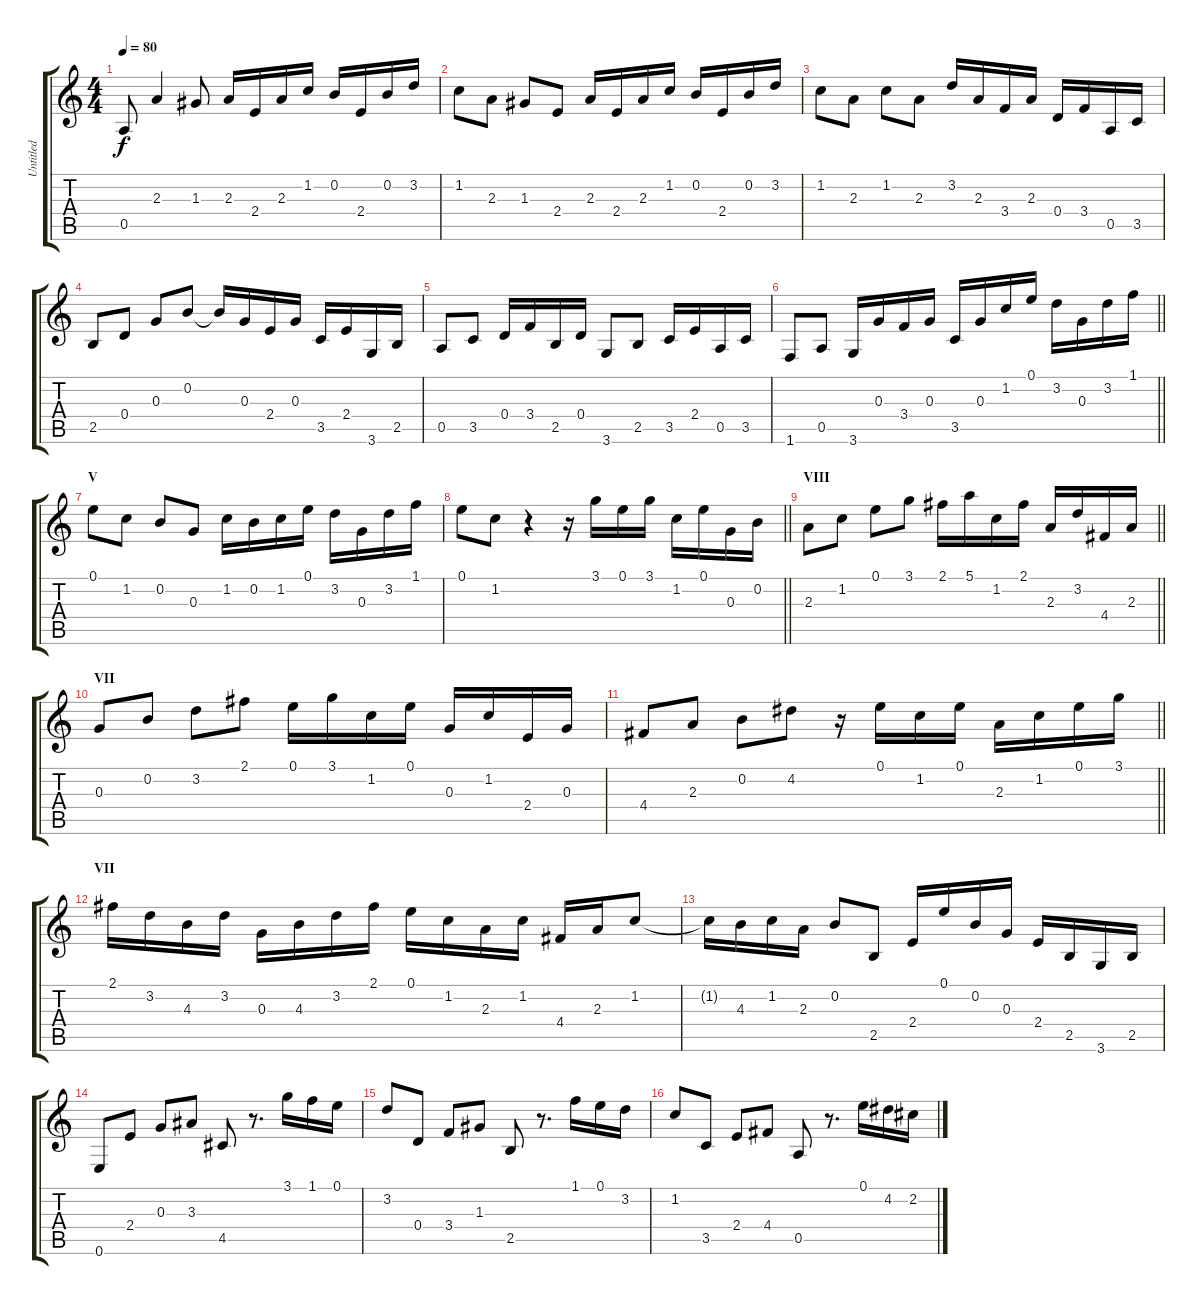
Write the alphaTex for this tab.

\track ("Untitled" "Untitled") {instrument acousticguitarnylon}
\staff {score tabs}
\tuning (E4 B3 G3 D3 A2 E2) {hide}
\ts (4 4)
\tempo 80
\clef g2
\ks c
0.5.8{dy f instrument acousticguitarnylon} 2.3.4 1.3.8 2.3.16 2.4.16 2.3.16 1.2.16 0.2.16 2.4.16 0.2.16 3.2.16 |
1.2.8 2.3.8 1.3.8 2.4.8 2.3.16 2.4.16 2.3.16 1.2.16 0.2.16 2.4.16 0.2.16 3.2.16 |
1.2.8 2.3.8 1.2.8 2.3.8 3.2.16 2.3.16 3.4.16 2.3.16 0.4.16 3.4.16 0.5.16 3.5.16 |
2.5.8 0.4.8 0.3.8 0.2.8 0.2{t}.16 0.3.16 2.4.16 0.3.16 3.5.16 2.4.16 3.6.16 2.5.16 |
0.5.8 3.5.8 0.4.16 3.4.16 2.5.16 0.4.16 3.6.8 2.5.8 3.5.16 2.4.16 0.5.16 3.5.16 |
\barLineRight lightlight
1.6.8 0.5.8 3.6.16 0.3.16 3.4.16 0.3.16 3.5.16 0.3.16 1.2.16 0.1.16 3.2.16 0.3.16 3.2.16 1.1.16 |
\section ("" "V")
0.1.8 1.2.8 0.2.8 0.3.8 1.2.16 0.2.16 1.2.16 0.1.16 3.2.16 0.3.16 3.2.16 1.1.16 |
\barLineRight lightlight
0.1.8 1.2.8 r.4 r.16 3.1.16 0.1.16 3.1.16 1.2.16 0.1.16 0.3.16 0.2.16 |
\section ("" "VIII")
\barLineRight lightlight
2.3.8 1.2.8 0.1.8 3.1.8 2.1.16 5.1.16 1.2.16 2.1.16 2.3.16 3.2.16 4.4.16 2.3.16 |
\section ("" "VII")
0.3.8 0.2.8 3.2.8 2.1.8 0.1.16 3.1.16 1.2.16 0.1.16 0.3.16 1.2.16 2.4.16 0.3.16 |
\barLineRight lightlight
4.4.8 2.3.8 0.2.8 4.2.8 r.16 0.1.16 1.2.16 0.1.16 2.3.16 1.2.16 0.1.16 3.1.16 |
\section ("" "VII")
2.1.16 3.2.16 4.3.16 3.2.16 0.3.16 4.3.16 3.2.16 2.1.16 0.1.16 1.2.16 2.3.16 1.2.16 4.4.16 2.3.16 1.2.8 |
1.2{t}.16 4.3.16 1.2.16 2.3.16 0.2.8 2.5.8 2.4.16 0.1.16 0.2.16 0.3.16 2.4.16 2.5.16 3.6.16 2.5.16 |
0.6.8 2.4.8 0.3.8 3.3.8 4.5.8 r.8{d} 3.1.16 1.1.16 0.1.16 |
3.2.8 0.4.8 3.4.8 1.3.8 2.5.8 r.8{d} 1.1.16 0.1.16 3.2.16 |
1.2.8 3.5.8 2.4.8 4.4.8 0.5.8 r.8{d} 0.1.16 4.2.16 2.2.16
